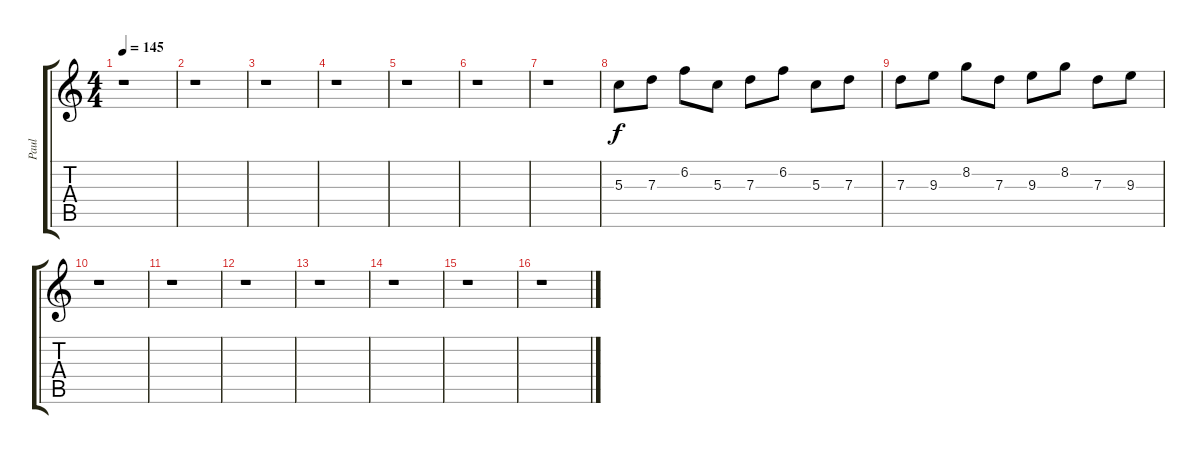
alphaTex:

\track ("Paul" "Paul") {instrument distortionguitar}
\staff {score tabs}
\tuning (E4 B3 G3 D3 A2 E2) {hide}
\ts (4 4)
\tempo 145
\clef g2
\ks c
r.1{dy f} |
r.1 |
r.1 |
r.1 |
r.1 |
r.1 |
r.1 |
5.3.8 7.3.8 6.2.8 5.3.8 7.3.8 6.2.8 5.3.8 7.3.8 |
7.3.8 9.3.8 8.2.8 7.3.8 9.3.8 8.2.8 7.3.8 9.3.8 |
r.1 |
r.1 |
r.1 |
r.1 |
r.1 |
r.1 |
r.1
